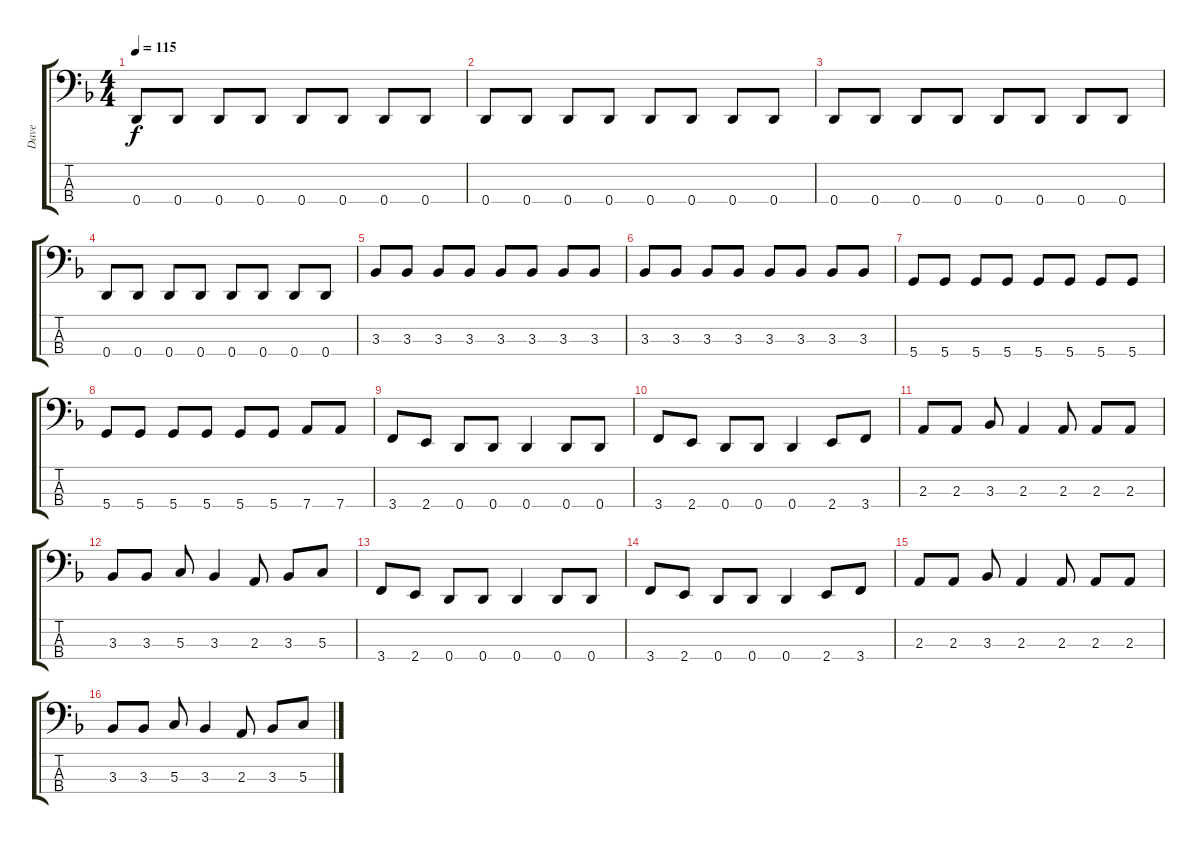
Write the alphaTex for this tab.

\track ("Dave" "Dave") {instrument electricbasspick}
\staff {score tabs}
\tuning (F2 C2 G1 D1) {hide}
\ts (4 4)
\tempo 115
\clef f4
\ks dminor
0.4.8{dy f} 0.4.8 0.4.8 0.4.8 0.4.8 0.4.8 0.4.8 0.4.8 |
0.4.8 0.4.8 0.4.8 0.4.8 0.4.8 0.4.8 0.4.8 0.4.8 |
0.4.8 0.4.8 0.4.8 0.4.8 0.4.8 0.4.8 0.4.8 0.4.8 |
0.4.8 0.4.8 0.4.8 0.4.8 0.4.8 0.4.8 0.4.8 0.4.8 |
3.3.8 3.3.8 3.3.8 3.3.8 3.3.8 3.3.8 3.3.8 3.3.8 |
3.3.8 3.3.8 3.3.8 3.3.8 3.3.8 3.3.8 3.3.8 3.3.8 |
5.4.8 5.4.8 5.4.8 5.4.8 5.4.8 5.4.8 5.4.8 5.4.8 |
5.4.8 5.4.8 5.4.8 5.4.8 5.4.8 5.4.8 7.4.8 7.4.8 |
3.4.8 2.4.8 0.4.8 0.4.8 0.4.4 0.4.8 0.4.8 |
3.4.8 2.4.8 0.4.8 0.4.8 0.4.4 2.4.8 3.4.8 |
2.3.8 2.3.8 3.3.8 2.3.4 2.3.8 2.3.8 2.3.8 |
3.3.8 3.3.8 5.3.8 3.3.4 2.3.8 3.3.8 5.3.8 |
3.4.8 2.4.8 0.4.8 0.4.8 0.4.4 0.4.8 0.4.8 |
3.4.8 2.4.8 0.4.8 0.4.8 0.4.4 2.4.8 3.4.8 |
2.3.8 2.3.8 3.3.8 2.3.4 2.3.8 2.3.8 2.3.8 |
3.3.8 3.3.8 5.3.8 3.3.4 2.3.8 3.3.8 5.3.8
